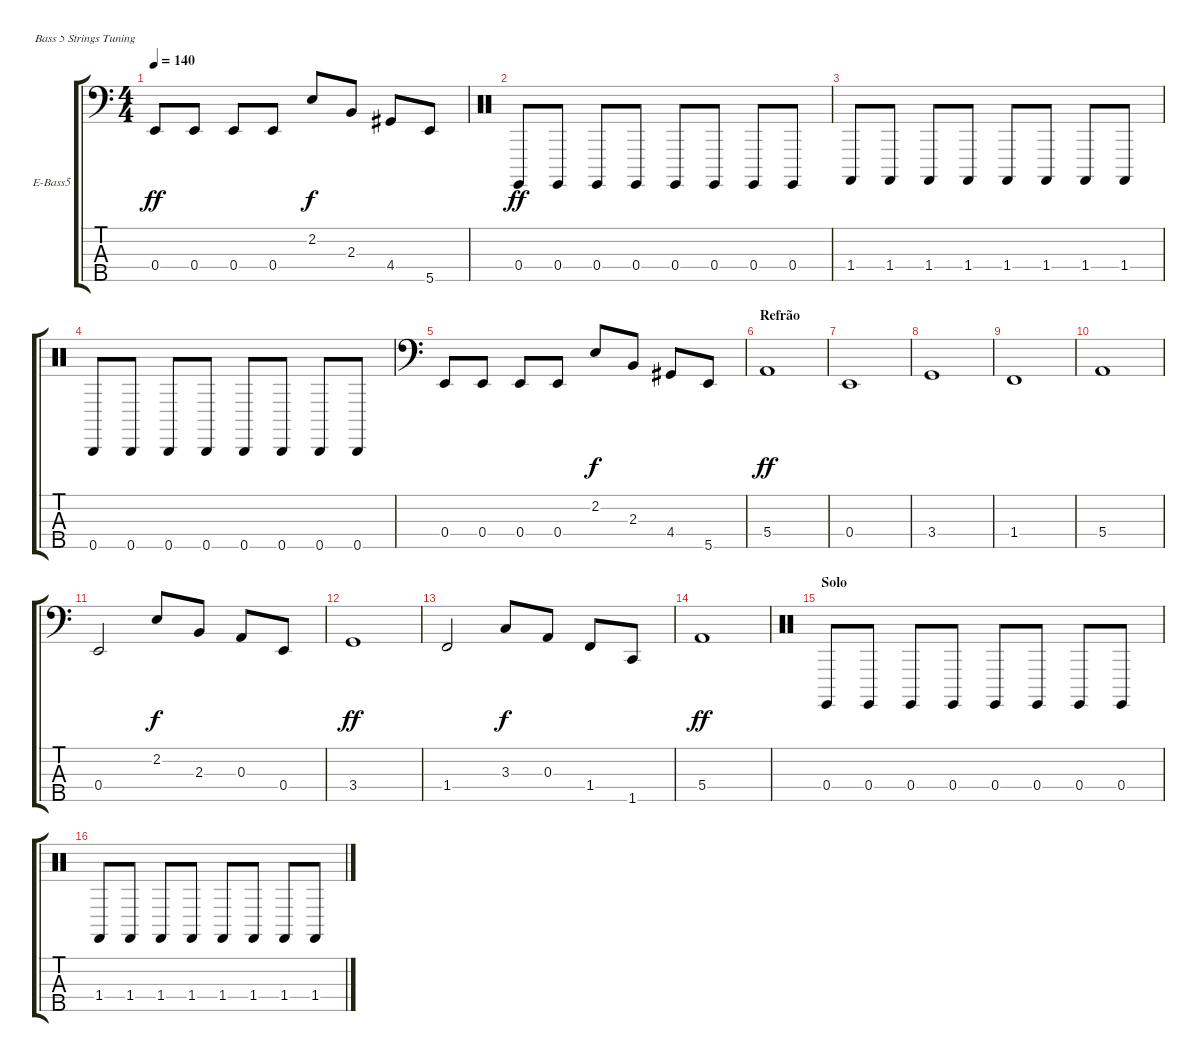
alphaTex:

\defaultSystemsLayout 4
\bracketExtendMode groupsimilarinstruments
\firstSystemTrackNameOrientation horizontal
\otherSystemsTrackNameOrientation horizontal
\track ("Electric Bass" "E-Bass5") {instrument electricbassfinger}
\staff {score tabs}
\tuning (G2 D2 A1 E1 B0)
\ts (4 4)
\tempo 140
\clef f4
\ks c
0.4.8{dy ff} 0.4.8 0.4.8 0.4.8 2.2.8{dy f} 2.3.8 4.4.8 5.5.8 |
\clef neutral
0.4.8{dy ff} 0.4.8 0.4.8 0.4.8 0.4.8 0.4.8 0.4.8 0.4.8 |
1.4.8 1.4.8 1.4.8 1.4.8 1.4.8 1.4.8 1.4.8 1.4.8 |
0.5.8 0.5.8 0.5.8 0.5.8 0.5.8 0.5.8 0.5.8 0.5.8 |
\clef f4
0.4.8 0.4.8 0.4.8 0.4.8 2.2.8{dy f} 2.3.8 4.4.8 5.5.8 |
\section ("" "Refrão")
5.4.1{dy ff} |
0.4.1 |
3.4.1 |
1.4.1 |
5.4.1 |
0.4.2 2.2.8{dy f} 2.3.8 0.3.8 0.4.8 |
3.4.1{dy ff} |
1.4.2 3.3.8{dy f} 0.3.8 1.4.8 1.5.8 |
5.4.1{dy ff} |
\section ("" "Solo")
\clef neutral
0.4.8 0.4.8 0.4.8 0.4.8 0.4.8 0.4.8 0.4.8 0.4.8 |
1.4.8 1.4.8 1.4.8 1.4.8 1.4.8 1.4.8 1.4.8 1.4.8
